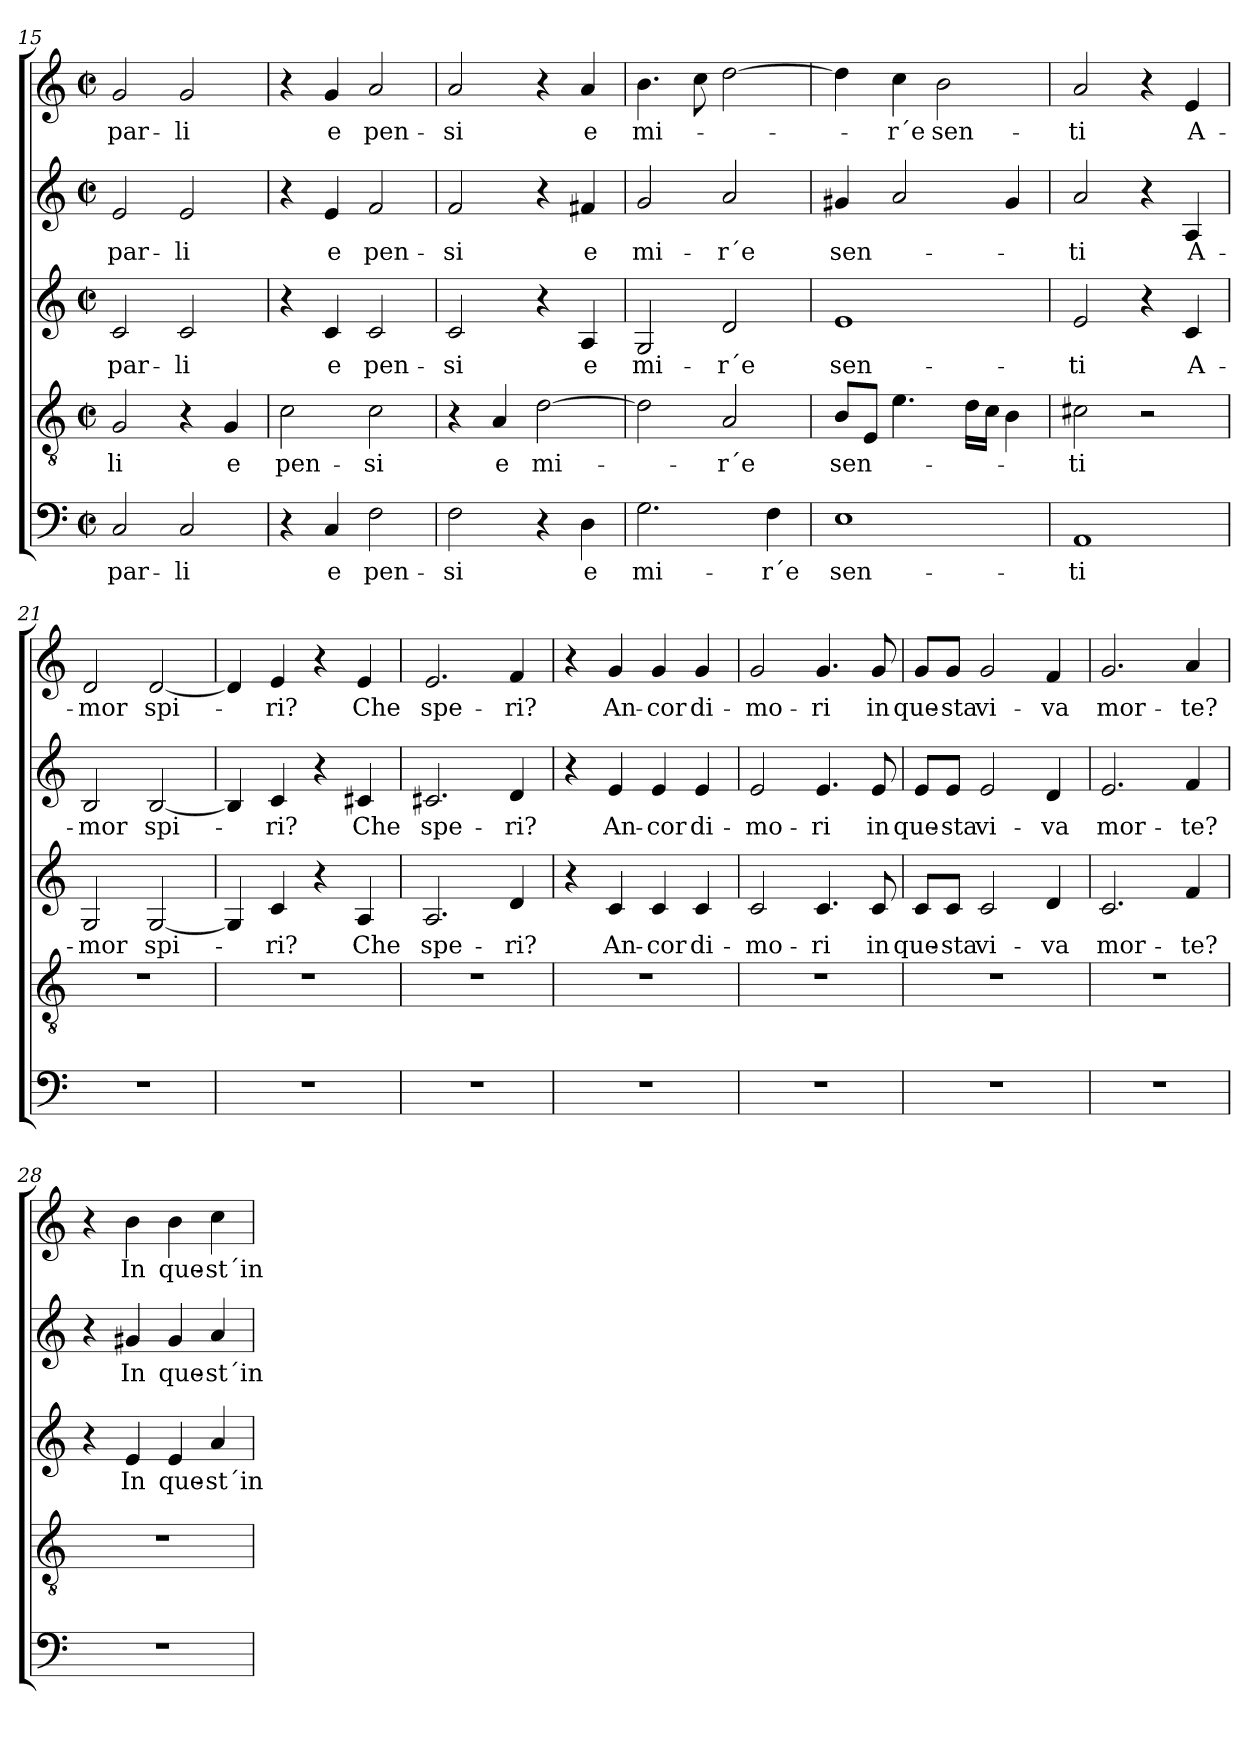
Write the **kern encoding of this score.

**kern	**text	**kern	**text	**kern	**text	**kern	**text	**kern	**text
*part5	*part5	*part4	*part4	*part3	*part3	*part2	*part2	*part1	*part1
*staff5	*staff5	*staff4	*staff4	*staff3	*staff3	*staff2	*staff2	*staff1	*staff1
*clefF4	*	*clefGv2	*	*clefG2	*	*clefG2	*	*clefG2	*
*k[]	*	*k[]	*	*k[]	*	*k[]	*	*k[]	*
*C:	*	*C:	*	*C:	*	*C:	*	*C:	*
*M2/2	*	*M2/2	*	*M2/2	*	*M2/2	*	*M2/2	*
*met(c|)	*	*met(c|)	*	*met(c|)	*	*met(c|)	*	*met(c|)	*
=15	=15	=15	=15	=15	=15	=15	=15	=15	=15
2C/	par-	2G/	-li	2c/	par-	2e/	par-	2g/	par-
2C/	-li	4r	.	2c/	-li	2e/	-li	2g/	-li
.	.	4G/	e	.	.	.	.	.	.
=16	=16	=16	=16	=16	=16	=16	=16	=16	=16
4r	.	2c\	pen-	4r	.	4r	.	4r	.
4C/	e	.	.	4c/	e	4e/	e	4g/	e
2F\	pen-	2c\	-si	2c/	pen-	2f/	pen-	2a/	pen-
=17	=17	=17	=17	=17	=17	=17	=17	=17	=17
2F\	-si	4r	.	2c/	-si	2f/	-si	2a/	-si
.	.	4A/	e	.	.	.	.	.	.
4r	.	[2d\	mi-	4r	.	4r	.	4r	.
4D\	e	.	.	4A/	e	4f#X/	e	4a/	e
=18	=18	=18	=18	=18	=18	=18	=18	=18	=18
2.G\	mi-	2d\]	.	2G/	mi-	2g/	mi-	4.b\	mi-
.	.	.	.	.	.	.	.	8cc\	.
.	.	2A/	-r´e	2d/	-r´e	2a/	-r´e	[2dd\	.
4F\	-r´e	.	.	.	.	.	.	.	.
=19	=19	=19	=19	=19	=19	=19	=19	=19	=19
1E	sen-	8B/L	sen-	1e	sen-	4g#X/	sen-	4dd\]	.
.	.	8E/J	.	.	.	.	.	.	.
.	.	4.e\	.	.	.	2a/	.	4cc\	-r´e
.	.	.	.	.	.	.	.	2b\	sen-
.	.	16d\LL	.	.	.	.	.	.	.
.	.	16c\JJ	.	.	.	.	.	.	.
.	.	4B\	.	.	.	4g#/	.	.	.
=20	=20	=20	=20	=20	=20	=20	=20	=20	=20
1AA	-ti	2c#X\	-ti	2e/	-ti	2a/	-ti	2a/	-ti
.	.	2r	.	4r	.	4r	.	4r	.
.	.	.	.	4c/	A-	4A/	A-	4e/	A-
!!LO:LB:g=z
=21	=21	=21	=21	=21	=21	=21	=21	=21	=21
1r	.	1r	.	2G/	-mor	2B/	-mor	2d/	-mor
.	.	.	.	[2G/	spi-	[2B/	spi-	[2d/	spi-
=22	=22	=22	=22	=22	=22	=22	=22	=22	=22
1r	.	1r	.	4G/]	.	4B/]	.	4d/]	.
.	.	.	.	4c/	-ri?	4c/	-ri?	4e/	-ri?
.	.	.	.	4r	.	4r	.	4r	.
.	.	.	.	4A/	Che	4c#X/	Che	4e/	Che
=23	=23	=23	=23	=23	=23	=23	=23	=23	=23
1r	.	1r	.	2.A/	spe-	2.c#X/	spe-	2.e/	spe-
.	.	.	.	4d/	-ri?	4d/	-ri?	4f/	-ri?
=24	=24	=24	=24	=24	=24	=24	=24	=24	=24
1r	.	1r	.	4r	.	4r	.	4r	.
.	.	.	.	4c/	An-	4e/	An-	4g/	An-
.	.	.	.	4c/	-cor	4e/	-cor	4g/	-cor
.	.	.	.	4c/	di-	4e/	di-	4g/	di-
=25	=25	=25	=25	=25	=25	=25	=25	=25	=25
1r	.	1r	.	2c/	-mo-	2e/	-mo-	2g/	-mo-
.	.	.	.	4.c/	-ri	4.e/	-ri	4.g/	-ri
.	.	.	.	8c/	in	8e/	in	8g/	in
=26	=26	=26	=26	=26	=26	=26	=26	=26	=26
1r	.	1r	.	8c/L	que-	8e/L	que-	8g/L	que-
.	.	.	.	8c/J	-sta	8e/J	-sta	8g/J	-sta
.	.	.	.	2c/	vi-	2e/	vi-	2g/	vi-
.	.	.	.	4d/	-va	4d/	-va	4f/	-va
=27	=27	=27	=27	=27	=27	=27	=27	=27	=27
1r	.	1r	.	2.c/	mor-	2.e/	mor-	2.g/	mor-
.	.	.	.	4f/	-te?	4f/	-te?	4a/	-te?
=28	=28	=28	=28	=28	=28	=28	=28	=28	=28
1r	.	1r	.	4r	.	4r	.	4r	.
.	.	.	.	4e/	In	4g#X/	In	4b\	In
.	.	.	.	4e/	que-	4g#/	que-	4b\	que-
.	.	.	.	4a/	-st´in-	4a/	-st´in-	4cc\	-st´in-
=	=	=	=	=	=	=	=	=	=
*-	*-	*-	*-	*-	*-	*-	*-	*-	*-
